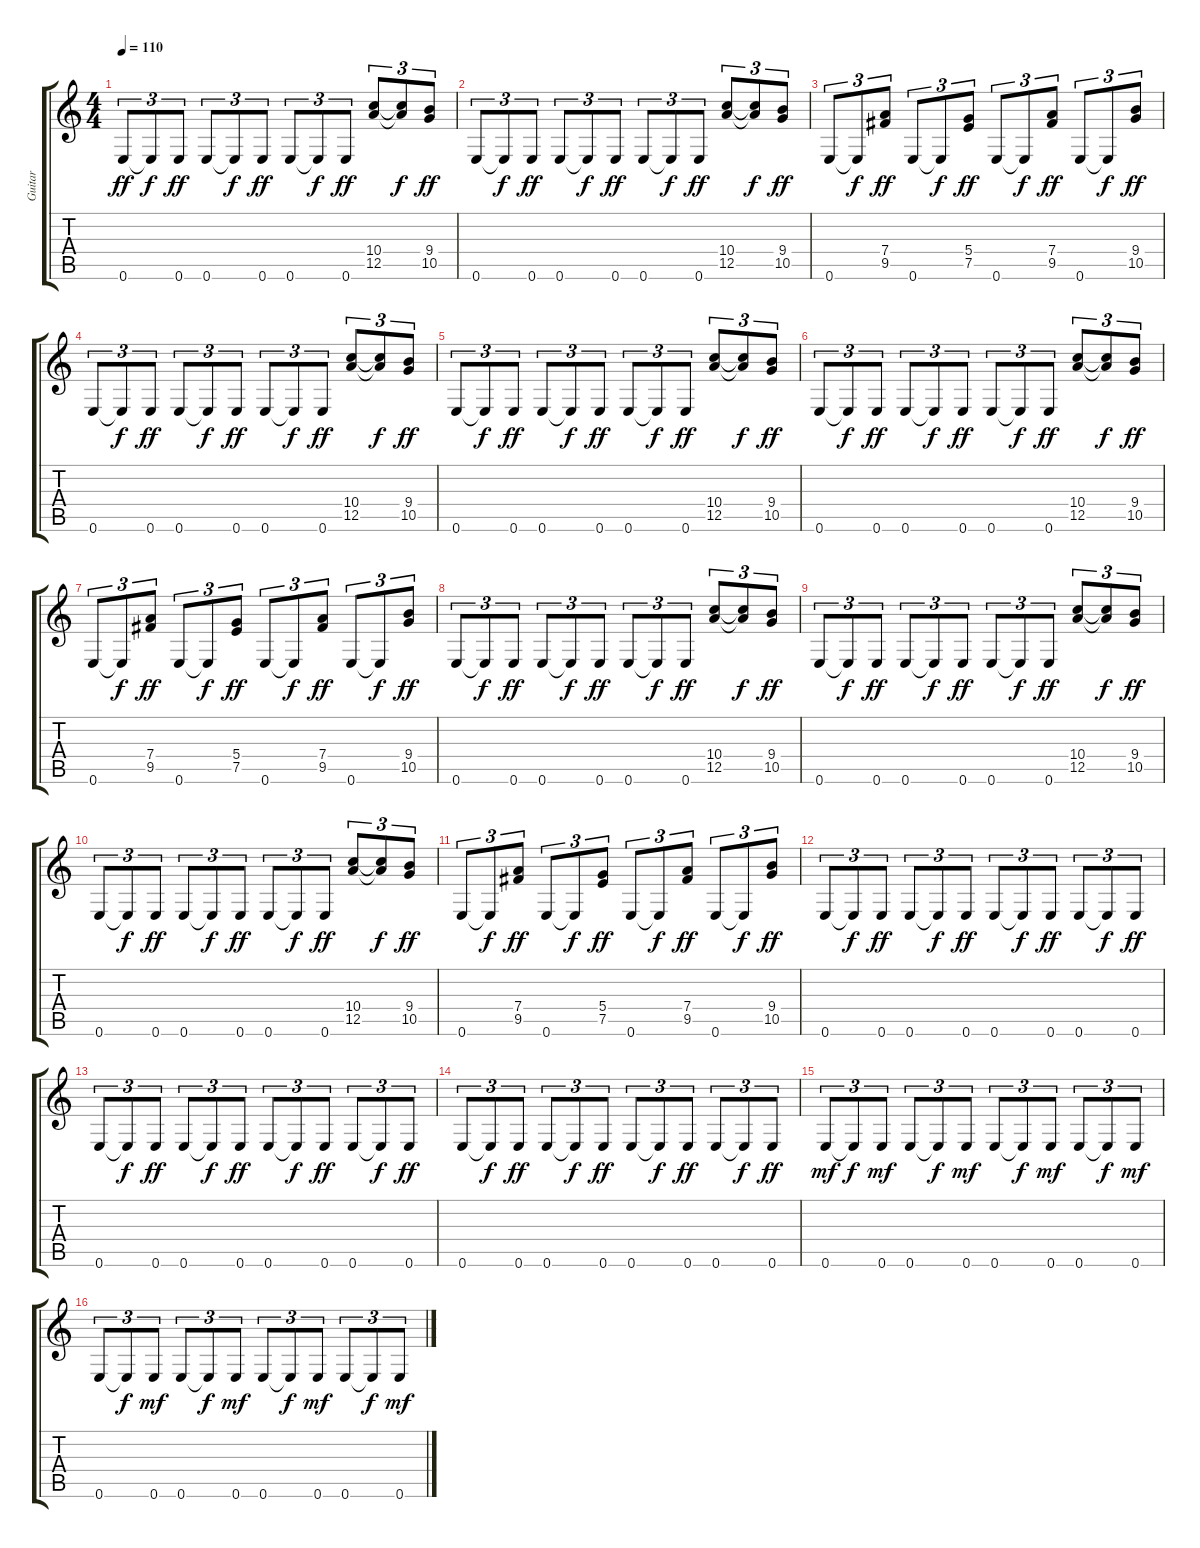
\track ("Guitar" "Guitar") {instrument distortionguitar}
\staff {score tabs}
\tuning (E4 B3 G3 D3 A2 E2) {hide}
\ts (4 4)
\tempo 110
\clef g2
\ks c
0.6.8{tu (3 2) dy ff} 0.6{t}.8{tu (3 2) dy f} 0.6.8{tu (3 2) dy ff} 0.6.8{tu (3 2)} 0.6{t}.8{tu (3 2) dy f} 0.6.8{tu (3 2) dy ff} 0.6.8{tu (3 2)} 0.6{t}.8{tu (3 2) dy f} 0.6.8{tu (3 2) dy ff} (10.4 12.5).8{tu (3 2)} (10.4{t} 12.5{t}).8{tu (3 2) dy f} (9.4 10.5).8{tu (3 2) dy ff} |
0.6.8{tu (3 2)} 0.6{t}.8{tu (3 2) dy f} 0.6.8{tu (3 2) dy ff} 0.6.8{tu (3 2)} 0.6{t}.8{tu (3 2) dy f} 0.6.8{tu (3 2) dy ff} 0.6.8{tu (3 2)} 0.6{t}.8{tu (3 2) dy f} 0.6.8{tu (3 2) dy ff} (10.4 12.5).8{tu (3 2)} (10.4{t} 12.5{t}).8{tu (3 2) dy f} (9.4 10.5).8{tu (3 2) dy ff} |
0.6.8{tu (3 2)} 0.6{t}.8{tu (3 2) dy f} (7.4 9.5).8{tu (3 2) dy ff} 0.6.8{tu (3 2)} 0.6{t}.8{tu (3 2) dy f} (5.4 7.5).8{tu (3 2) dy ff} 0.6.8{tu (3 2)} 0.6{t}.8{tu (3 2) dy f} (7.4 9.5).8{tu (3 2) dy ff} 0.6.8{tu (3 2)} 0.6{t}.8{tu (3 2) dy f} (9.4 10.5).8{tu (3 2) dy ff} |
0.6.8{tu (3 2)} 0.6{t}.8{tu (3 2) dy f} 0.6.8{tu (3 2) dy ff} 0.6.8{tu (3 2)} 0.6{t}.8{tu (3 2) dy f} 0.6.8{tu (3 2) dy ff} 0.6.8{tu (3 2)} 0.6{t}.8{tu (3 2) dy f} 0.6.8{tu (3 2) dy ff} (10.4 12.5).8{tu (3 2)} (10.4{t} 12.5{t}).8{tu (3 2) dy f} (9.4 10.5).8{tu (3 2) dy ff} |
0.6.8{tu (3 2)} 0.6{t}.8{tu (3 2) dy f} 0.6.8{tu (3 2) dy ff} 0.6.8{tu (3 2)} 0.6{t}.8{tu (3 2) dy f} 0.6.8{tu (3 2) dy ff} 0.6.8{tu (3 2)} 0.6{t}.8{tu (3 2) dy f} 0.6.8{tu (3 2) dy ff} (10.4 12.5).8{tu (3 2)} (10.4{t} 12.5{t}).8{tu (3 2) dy f} (9.4 10.5).8{tu (3 2) dy ff} |
0.6.8{tu (3 2)} 0.6{t}.8{tu (3 2) dy f} 0.6.8{tu (3 2) dy ff} 0.6.8{tu (3 2)} 0.6{t}.8{tu (3 2) dy f} 0.6.8{tu (3 2) dy ff} 0.6.8{tu (3 2)} 0.6{t}.8{tu (3 2) dy f} 0.6.8{tu (3 2) dy ff} (10.4 12.5).8{tu (3 2)} (10.4{t} 12.5{t}).8{tu (3 2) dy f} (9.4 10.5).8{tu (3 2) dy ff} |
0.6.8{tu (3 2)} 0.6{t}.8{tu (3 2) dy f} (7.4 9.5).8{tu (3 2) dy ff} 0.6.8{tu (3 2)} 0.6{t}.8{tu (3 2) dy f} (5.4 7.5).8{tu (3 2) dy ff} 0.6.8{tu (3 2)} 0.6{t}.8{tu (3 2) dy f} (7.4 9.5).8{tu (3 2) dy ff} 0.6.8{tu (3 2)} 0.6{t}.8{tu (3 2) dy f} (9.4 10.5).8{tu (3 2) dy ff} |
0.6.8{tu (3 2)} 0.6{t}.8{tu (3 2) dy f} 0.6.8{tu (3 2) dy ff} 0.6.8{tu (3 2)} 0.6{t}.8{tu (3 2) dy f} 0.6.8{tu (3 2) dy ff} 0.6.8{tu (3 2)} 0.6{t}.8{tu (3 2) dy f} 0.6.8{tu (3 2) dy ff} (10.4 12.5).8{tu (3 2)} (10.4{t} 12.5{t}).8{tu (3 2) dy f} (9.4 10.5).8{tu (3 2) dy ff} |
0.6.8{tu (3 2)} 0.6{t}.8{tu (3 2) dy f} 0.6.8{tu (3 2) dy ff} 0.6.8{tu (3 2)} 0.6{t}.8{tu (3 2) dy f} 0.6.8{tu (3 2) dy ff} 0.6.8{tu (3 2)} 0.6{t}.8{tu (3 2) dy f} 0.6.8{tu (3 2) dy ff} (10.4 12.5).8{tu (3 2)} (10.4{t} 12.5{t}).8{tu (3 2) dy f} (9.4 10.5).8{tu (3 2) dy ff} |
0.6.8{tu (3 2)} 0.6{t}.8{tu (3 2) dy f} 0.6.8{tu (3 2) dy ff} 0.6.8{tu (3 2)} 0.6{t}.8{tu (3 2) dy f} 0.6.8{tu (3 2) dy ff} 0.6.8{tu (3 2)} 0.6{t}.8{tu (3 2) dy f} 0.6.8{tu (3 2) dy ff} (10.4 12.5).8{tu (3 2)} (10.4{t} 12.5{t}).8{tu (3 2) dy f} (9.4 10.5).8{tu (3 2) dy ff} |
0.6.8{tu (3 2)} 0.6{t}.8{tu (3 2) dy f} (7.4 9.5).8{tu (3 2) dy ff} 0.6.8{tu (3 2)} 0.6{t}.8{tu (3 2) dy f} (5.4 7.5).8{tu (3 2) dy ff} 0.6.8{tu (3 2)} 0.6{t}.8{tu (3 2) dy f} (7.4 9.5).8{tu (3 2) dy ff} 0.6.8{tu (3 2)} 0.6{t}.8{tu (3 2) dy f} (9.4 10.5).8{tu (3 2) dy ff} |
0.6.8{tu (3 2)} 0.6{t}.8{tu (3 2) dy f} 0.6.8{tu (3 2) dy ff} 0.6.8{tu (3 2)} 0.6{t}.8{tu (3 2) dy f} 0.6.8{tu (3 2) dy ff} 0.6.8{tu (3 2)} 0.6{t}.8{tu (3 2) dy f} 0.6.8{tu (3 2) dy ff} 0.6.8{tu (3 2)} 0.6{t}.8{tu (3 2) dy f} 0.6.8{tu (3 2) dy ff} |
0.6.8{tu (3 2)} 0.6{t}.8{tu (3 2) dy f} 0.6.8{tu (3 2) dy ff} 0.6.8{tu (3 2)} 0.6{t}.8{tu (3 2) dy f} 0.6.8{tu (3 2) dy ff} 0.6.8{tu (3 2)} 0.6{t}.8{tu (3 2) dy f} 0.6.8{tu (3 2) dy ff} 0.6.8{tu (3 2)} 0.6{t}.8{tu (3 2) dy f} 0.6.8{tu (3 2) dy ff} |
0.6.8{tu (3 2)} 0.6{t}.8{tu (3 2) dy f} 0.6.8{tu (3 2) dy ff} 0.6.8{tu (3 2)} 0.6{t}.8{tu (3 2) dy f} 0.6.8{tu (3 2) dy ff} 0.6.8{tu (3 2)} 0.6{t}.8{tu (3 2) dy f} 0.6.8{tu (3 2) dy ff} 0.6.8{tu (3 2)} 0.6{t}.8{tu (3 2) dy f} 0.6.8{tu (3 2) dy ff} |
0.6.8{tu (3 2) dy mf} 0.6{t}.8{tu (3 2) dy f} 0.6.8{tu (3 2) dy mf} 0.6.8{tu (3 2)} 0.6{t}.8{tu (3 2) dy f} 0.6.8{tu (3 2) dy mf} 0.6.8{tu (3 2)} 0.6{t}.8{tu (3 2) dy f} 0.6.8{tu (3 2) dy mf} 0.6.8{tu (3 2)} 0.6{t}.8{tu (3 2) dy f} 0.6.8{tu (3 2) dy mf} |
0.6.8{tu (3 2)} 0.6{t}.8{tu (3 2) dy f} 0.6.8{tu (3 2) dy mf} 0.6.8{tu (3 2)} 0.6{t}.8{tu (3 2) dy f} 0.6.8{tu (3 2) dy mf} 0.6.8{tu (3 2)} 0.6{t}.8{tu (3 2) dy f} 0.6.8{tu (3 2) dy mf} 0.6.8{tu (3 2)} 0.6{t}.8{tu (3 2) dy f} 0.6.8{tu (3 2) dy mf}
